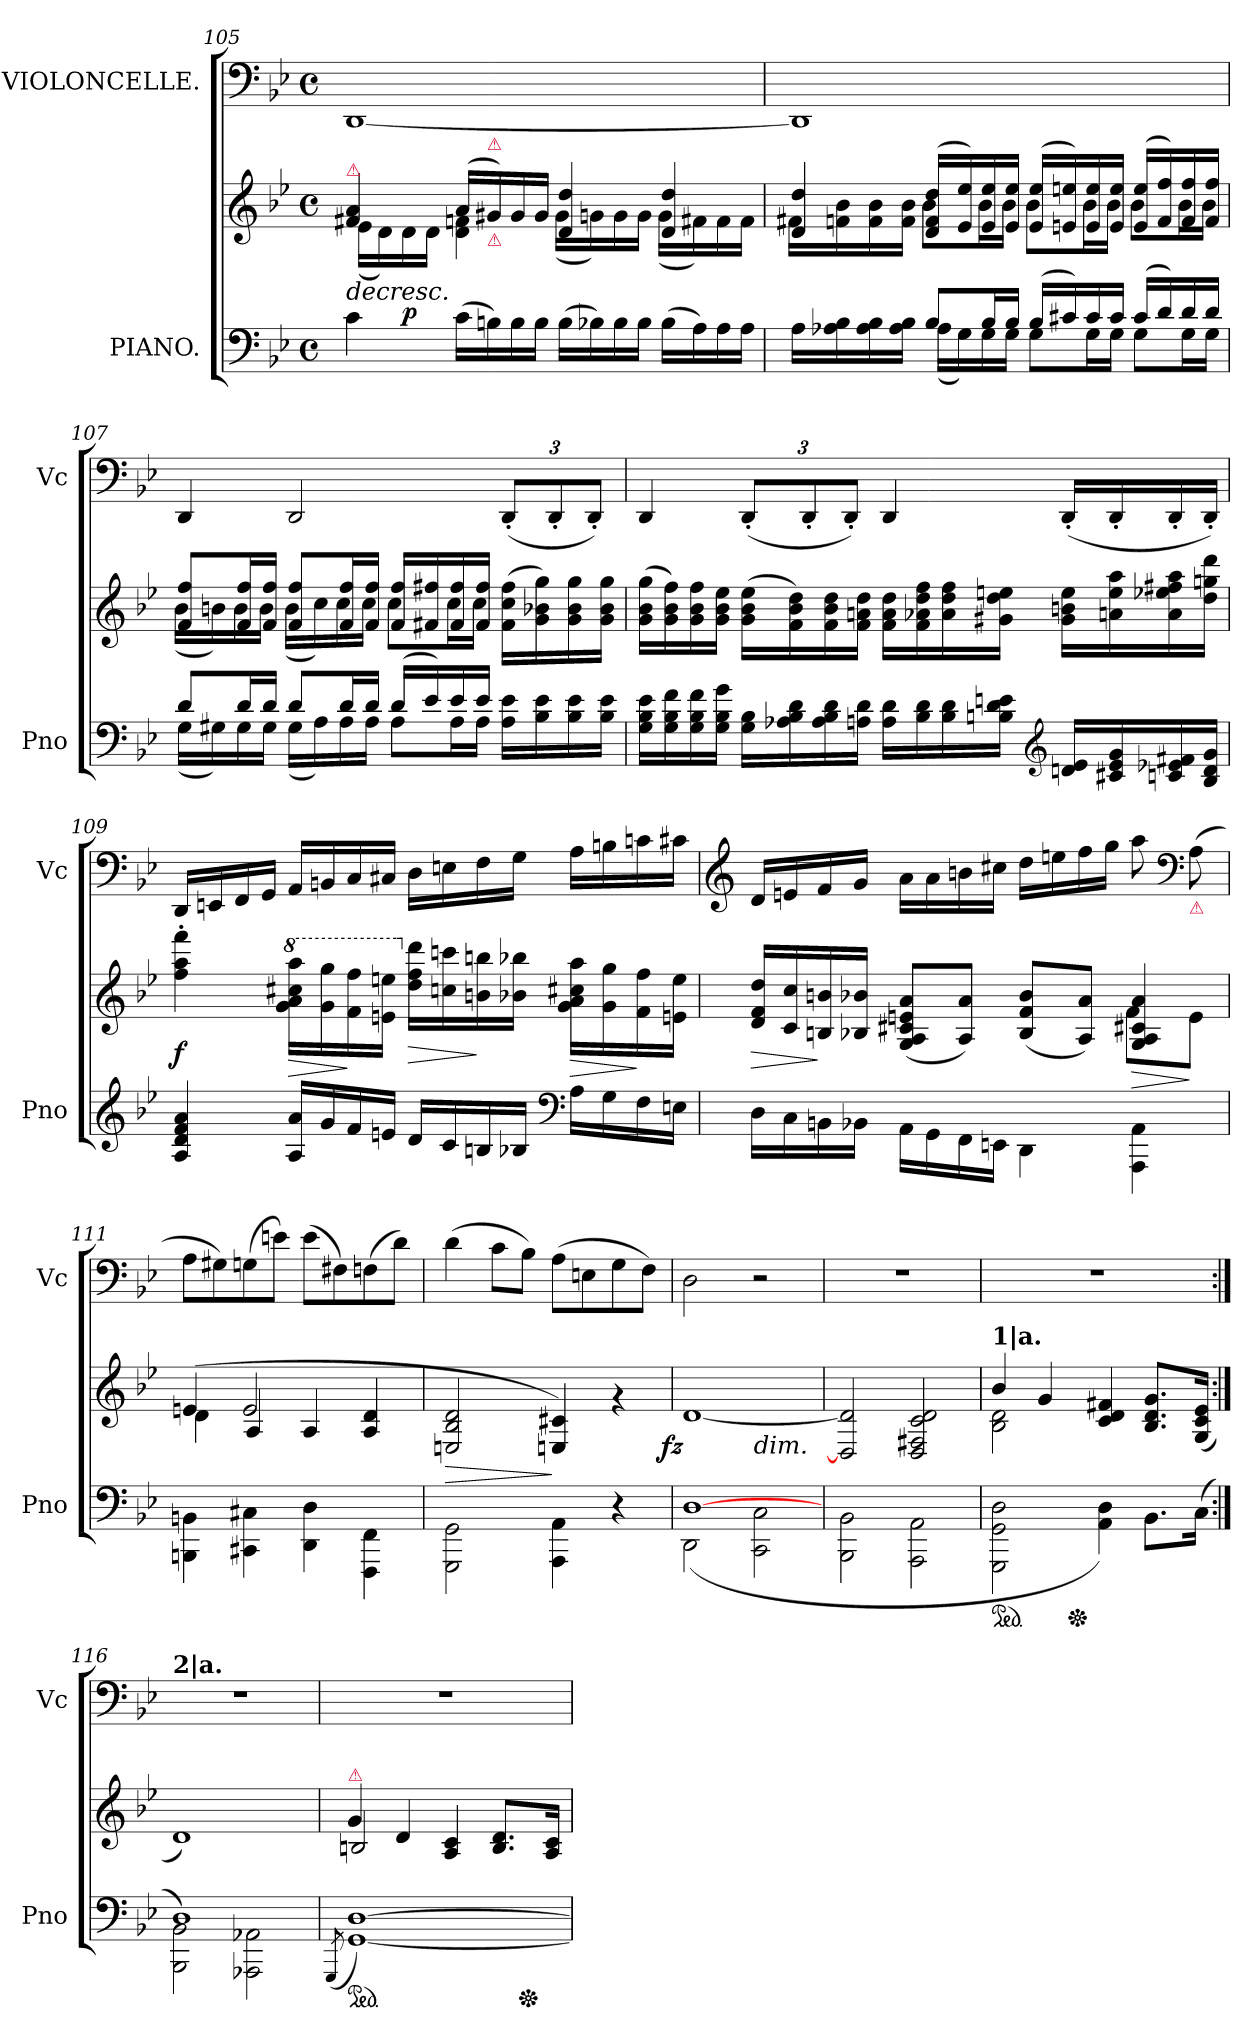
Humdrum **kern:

**kern	**kern	**dynam	**kern
*part2	*part2	*part2	*part1
*staff3	*staff2	*staff2/3	*staff1
*I"PIANO.	*	*	*I"VIOLONCELLE.
*I'Pno	*	*	*I'Vc
*clefF4	*clefG2	*	*clefF4
*k[b-e-]	*k[b-e-]	*	*k[b-e-]
*M4/4	*M4/4	*	*M4/4
*met(c)	*met(c)	*	*met(c)
=105	=105	=105	=105
*	*^	*	*
!	!LO:TX:a:color=crimson:t=⚠	!	!	!
!	!	!	!LO:DY:n=1:rj	!
4c	4f#X 4a	(>16e-LL	> fz fz	[1DD!
.	.	16d)	.	.
.	.	16d	p	.
.	.	16dJJ	]	.
(>16cLL	(<16aLL	4d 4fn	.	.
!	!LO:TX:a:color=crimson:t=⚠	!	!	!
!	!LO:TX:b:color=crimson:t=⚠	!	!	!
16Bn)	16g#X)	.	.	.
16B	16g#	.	.	.
16BJJ	16g#JJ	.	.	.
(>16BLL	4d 4dd	(>16g#LL	.	.
16B-X)	.	16gn)	.	.
16B-	.	16g	.	.
16B-JJ	.	16gJJ	.	.
(>16B-LL	4d 4dd	(>16gLL	.	.
16A)	.	16f#X)	.	.
16A	.	16f#	.	.
16AJJ	.	16f#JJ	.	.
=106	=106	=106	=106	=106
*^	*	*	*	*
4reyy	16ALL	4d 4dd	16f#XLL	.	1DD!]
.	16A-X 16B-	.	16fn 16b-	.	.
.	16A- 16B-	.	16f 16b-	.	.
.	16A- 16B-JJ	.	16f 16b-JJ	.	.
8B-L	(>16A-LL	(>16d 16f 16ddLL	8b-L	.	.
.	16G)	16e- 16ee-)	.	.	.
16B-L	16G	16e- 16ee-	16b-L	.	.
16B-JJ	16GJJ	16e- 16ee-JJ	16b-JJ	.	.
(<16B-LL	8GL	(>16e- 16ee-LL	8b-L	.	.
16c#X)	.	16en 16een)	.	.	.
16c#	16GL	16e 16ee	16b-L	.	.
16c#JJ	16GJJ	16e 16eeJJ	16b-JJ	.	.
(<16c#LL	8GL	(>16e 16eeLL	8b-L	.	.
16d)	.	16f 16ff)	.	.	.
16d	16GL	16f 16ff	16b-L	.	.
16dJJ	16GJJ	16f 16ffJJ	16b-JJ	.	.
=107	=107	=107	=107	=107	=107
8dL	(>16GLL	8f 8ffL	(>16b-LL	.	4DD!
.	16G#X)	.	16bn)	.	.
16dL	16G#	16f 16ffL	16b	.	.
16dJJ	16G#JJ	16f 16ffJJ	16bJJ	.	.
8dL	(>16G#LL	8f 8ffL	(>16bLL	.	2DD!
.	16A)	.	16cc)	.	.
16dL	16A	16f 16ffL	16cc	.	.
16dJJ	16AJJ	16f 16ffJJ	16ccJJ	.	.
(<16dLL	8AL	16f 16ffLL	8ccL	.	.
16e-)	.	16f#X 16ff#X	.	.	.
16e-	16AL	16f# 16ff#	16ccL	.	.
16e-JJ	16AJJ	16f# 16ff#JJ	16ccJJ	.	.
4rbyy	16A 16e-LL	4rcccyy	(>16f# 16cc 16ff#LL	.	(<12DD'<!L
.	16B- 16e-	.	16g 16b-X 16gg)	.	.
.	.	.	.	.	12DD'<!
.	16B- 16e-	.	16g 16b- 16gg	.	.
.	.	.	.	.	12DD'<!J)
.	16B- 16e-JJ	.	16g 16b- 16ggJJ	.	.
*v	*v	*	*	*	*
*	*v	*v	*	*
=108	=108	=108	=108
16G 16B- 16e-LL	(>16g 16b- 16ggLL	.	4DD!
16G 16B- 16f	16g 16b- 16ff)	.	.
16G 16B- 16f	16g 16b- 16ff	.	.
16G 16B- 16gJJ	16g 16b- 16ee-JJ	.	.
16G 16B-LL	(>16g\ 16b-\ 16ee-\LL	.	(<12DD'<!L
16A-X 16B- 16d	16f 16b- 16dd)	.	.
.	.	.	12DD'<!
16A- 16B- 16d	16f 16b- 16dd	.	.
.	.	.	12DD'<!J)
16An 16dJJ	16f 16an 16ddJJ	.	.
16A 16dLL	16f 16a 16ddLL	.	4DD!
16B- 16d	16f 16a-X 16dd 16ff	.	.
16B- 16d	16a- 16dd 16ff	.	.
16Bn 16d 16enJJ	16g#X 16dd 16eenJJ	.	.
*clefG2	*	*	*
16dn 16eLL	16g# 16bn 16eeLL	.	(<16DD'<!LL
16c#X 16e 16g	16an 16ee 16aa	.	16DD'<!
16cn 16e-X 16f#X	16a 16ee-X 16ff#X 16aa	.	16DD'<!
16B 16d 16gJJ	16dd 16ggn 16dddJJ	.	16DD'<!JJ)
=109	=109	=109	=109
4A 4d 4f 4a	4ff'> 4aa'> 4fff'>	f	16DD!/LL
.	.	.	16EEn!
.	.	.	16FF!
.	.	.	16GG!JJ
*	*8va	*	*
16A 16aLL	16gg 16aa 16ccc#X 16aaaLL	>	16AA!/LL
16g	16gg 16ggg	.	16BBn!
16f	16ff 16fff	]	16C!
16enJJ	16een 16eeenJJ	.	16C#X!JJ
*	*X8va	*	*
16dLL	16dd 16ff 16dddLL	>	16D!LL
16c	16ccn 16cccn	.	16En!\
16Bn	16bn 16bbn	]	16F!
16B-XJJ	16b-X 16bb-XJJ	.	16G!JJ
*clefF4	*	*	*
16ALL	16g 16a 16cc#X 16aaLL	>	16A!LL
16G	16g 16gg	.	16Bn!\
16F	16f 16ff	]	16cn!
16EnJJ	16en 16eeJJ	.	16c#X!JJ
=110	=110	=110	=110
*	*	*	*clefG2
*	*^	*	*
16D\LL	16d 16f 16ddLL	2rcccyy	>	16d!LL
16C\	16c 16cc	.	.	16en!
16BBn\	16Bn 16bn	.	]	16f!
16BB-X\JJ	16B-X 16b-XJJ	.	.	16g!JJ
16AA\LL	(>8G/ 8A/ 8c#X/ 8en/ 8a/L	.	.	16a!\LL
16GG\	.	.	.	16a!
16FF	8A 8aJ)	.	.	16bn!
16EEnJJ	.	.	.	16cc#X!JJ
4DD\	(>8B-/ 8f/ 8b-/L	4rFyy	.	16dd!\LL
.	.	.	.	16een!
.	8A 8aJ)	.	.	16ff!
.	.	.	.	16gg!JJ
4AAA\ 4AA\	4G/ 4A/ 4c#X/ 4a/	8f\L	>	8aa!
*	*	*	*	*clefF4
!	!	!	!	!LO:TX:b:color=crimson:t=⚠
.	.	8e\J	]	(>8A!
=111	=111	=111	=111	=111
4BBBn\ 4BBn\	(>4en	4d	.	8A!L
.	.	.	.	8G#X!\)
4CC#X\ 4C#X\	2e	4A/	.	(>8Gn!
.	.	.	.	8en!J)
4DD\ 4D\	.	4A/	.	(>8e!L
.	.	.	.	8F#X!\)
4FFF\ 4FF\	4A/ 4d/	4ryy	.	(>8Fn!
.	.	.	.	8d!J)
*	*v	*v	*	*
=112	=112	=112	=112
2GGG\ 2GG\	2En/ 2B-/ 2d/	>	(>4d!
.	.	.	8c!\L
.	.	.	8B-!J)
4AAA\ 4AA\	4En/ 4c#X/)	]	(>8A!\L
.	.	.	8En!
4r	4rg	.	8G!
.	.	.	8F!J)
=113	=113	=113	=113
*^	*	*	*
!	!	!	!LO:DY:rj	!
*	*	*^	*	*
[>1D	(<2DD	[1d	2ryy	fz	2D!
!	!	!	!LO:TX:c:i:t=dim.	!	!
.	2CC 2C	.	2ryy	.	2r
*v	*v	*	*	*	*
*	*v	*v	*	*
=114	=114	=114	=114
2BBB-\ 2BB-\	2D]/ 2d]/	.	1rF
2AAA\ 2AA\	2D/ 2F#X/ 2c/ 2d/	.	.
=115	=115	=115	=115
*	*^	*	*
!	!LO:TX:a:B:t=1|a.	!	!	!
!LO:TX:a:color=crimson:t=⚠	!	!	!	!
*ped	*	*	*	*
*	*	*^	*	*
2GGG\ 2GG\ 2D\	4b-	2B- 2d	4.ryy	.	1rF
.	4g	.	.	.	.
*Xped	*	*	*	*	*
.	.	.	2ryy	.	.
4AA\ 4D\)	4c 4d 4f#X	2rFyy	.	.	.
8.BB-\L	8.B-/ 8.d/ 8.g/L	.	.	.	.
.	.	.	8ryy	.	.
(>16C\Jk	(>16G/ 16c/ 16e-/Jk	.	.	.	.
=116:|!	=116:|!	=116:|!	=116:|!	=116:|!	=116:|!
*^	*	*	*	*	*
!	!	!	!	!	!	!LO:TX:a:B:t=2|a.
!	!	!LO:TX:a:B:t=2|a.	!	!	!	!
*	*	*v	*v	*v	*	*
1D)	2BBB- 2BB-	1d)	.	1rF
.	2AAA-X 2AA-X	.	.	.
*v	*v	*	*	*
=117	=117	=117	=117
(>8qGGG/	.	.	.
*	*^	*	*
!	!LO:TX:a:color=crimson:t=⚠	!	!	!
*ped	*	*	*	*
*	*	*^	*	*
[1GG\ [1D\)	4g	2Bn/	2ryy	.	1rF
.	4d	.	.	.	.
.	4A/ 4c/	2rFyy	4ryy	.	.
.	8.B/ 8.d/L	.	16.ryy	.	.
*Xped	*	*	*	*	*
.	.	.	8ryy	.	.
.	16A/ 16c/Jk	.	.	.	.
.	.	.	32ryy	.	.
*	*v	*v	*v	*	*
=	=	=	=
*-	*-	*-	*-
